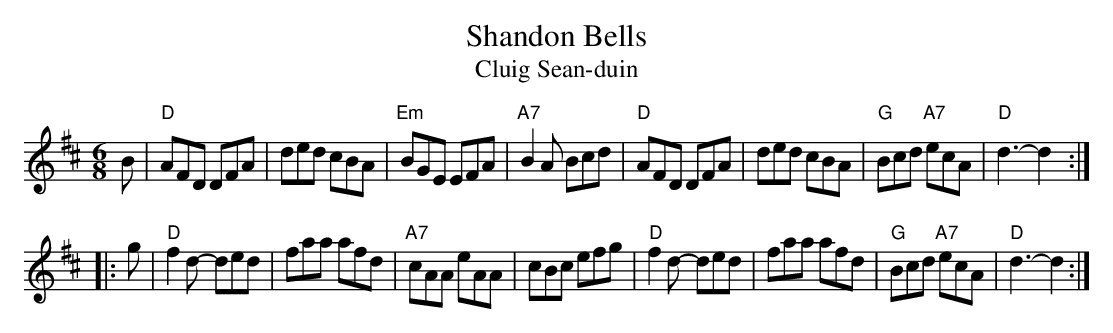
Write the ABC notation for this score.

X:1
T: Shandon Bells
T: Cluig Sean-duin
M: 6/8
L: 1/8
K: D
   B \
| "D"AFD DFA | ded cBA | "Em"BGE EFA | "A7"B2A Bcd \
| "D"AFD DFA | ded cBA | "G"Bcd "A7"ecA | "D"d3- d2 :|
|: g \
| "D"f2d- ded | faa afd | "A7"cAA eAA | cBc efg \
| "D"f2d- ded | faa afd | "G"Bcd "A7"ecA | "D"d3- d2 :|
